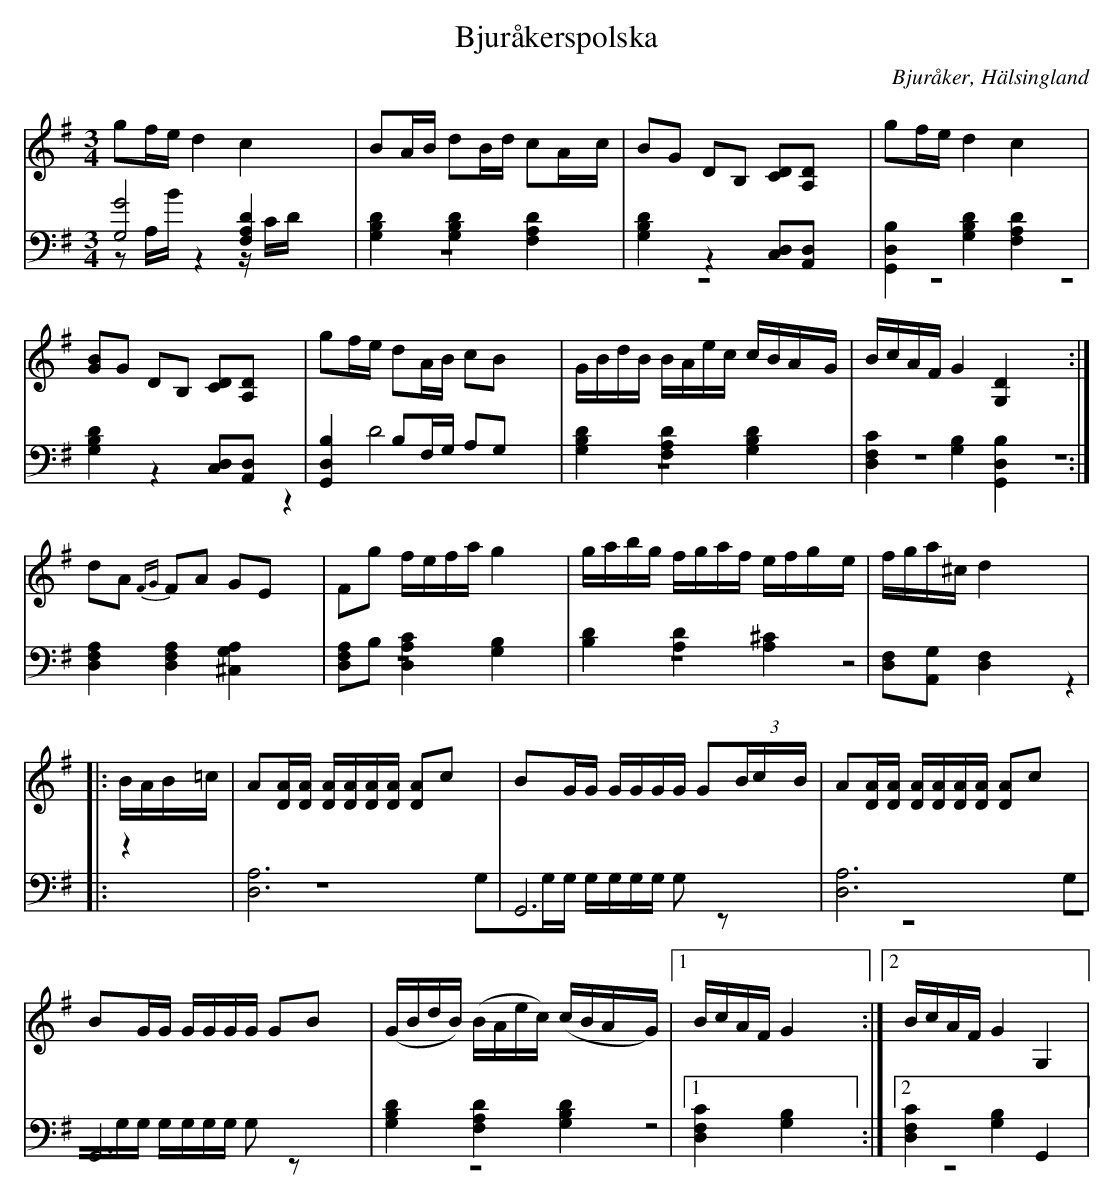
X:1
T: Bjuråkerspolska
O: Bjuråker, Hälsingland
M: 3/4
L: 1/8
K: G
V:1
V:2
V:3 merge
V:1
gf/e/ d2 c2|BA/B/ dB/d/ cA/c/| BG DB, [CD][A,D]|gf/e/ d2 c2|
[GB]G DB, [CD][A,D] |gf/e/ dA/B/ cB|G/B/d/B/ B/A/e/c/ c/B/A/G/|B/c/A/F/ G2 [G,2D2]:|
dA {FG}FA GE|Fg f/e/f/a/ g2|g/a/b/g/ f/g/a/f/ e/f/g/e/ |f/g/a/^c/ d2 |
|:B/A/B/=c/|A[D/A/][D/A/] [D/A/][D/A/][D/A/][D/A/] [DA]c|BG/G/ G/G/G/G/ G(3B/c/B/|A[D/A/][D/A/] [D/A/][D/A/][D/A/][D/A/] [DA]c|
BG/G/ G/G/G/G/ GB|(G/B/d/B/) (B/A/e/c/) (c/B/A/G/)|1 B/c/A/F/ G2:|2 B/c/A/F/ G2 G,2|
V:2 clef=bass
[G,4G4] [F,2A,2 D2]|[G,2B,2D2] [G,2B,2D2] [F,2A,2 D2]|[G,2B,2D2] z2 [C,D,][A,,D,]|[G,,2D,2B,2] [G,2B,2D2] [F,2A,2 D2]|
[G,2B,2D2] z2 [C,D,][A,,D,]|[G,,2D,2B,2] B,F,/G,/ A,G,|[G,2B,2D2] [F,2A,2 D2] [G,2B,2D2]|[D,2F,2C2] [G,2B,2][G,,2D,2B,2]:|
[D,2F,2A,2] [D,2F,2A,2] [^C,2G,2A,2]|[D,F,A,]B, [D,2A,2C2] [G,2B,2]|[B,2D2] [A,2D2] [A,2^C2]|[D,F,][A,,G,] [D,2F,2]|
|:z2|[D,6A,6]|G,,6|[D,6A,6]|
G,,6|[G,2B,2D2] [F,2A,2 D2] [G,2B,2D2]|1 [D,2F,2C2] [G,2B,2] :|2 [D,2F,2C2] [G,2B,2] G,,2|
V:3  clef=bass
zA,/B/ z2 z/C/D/ |z6|z6|z6|
z6|z2 D4|z6|z6:|
z6|z6|z6|z4|
|:z2|z6|G,G,/G,/ G,/G,/G,/G,/ G,z|z6 |
G,G,/G,/ G,/G,/G,/G,/ G,z|z6|1 z4:|2 z6|
